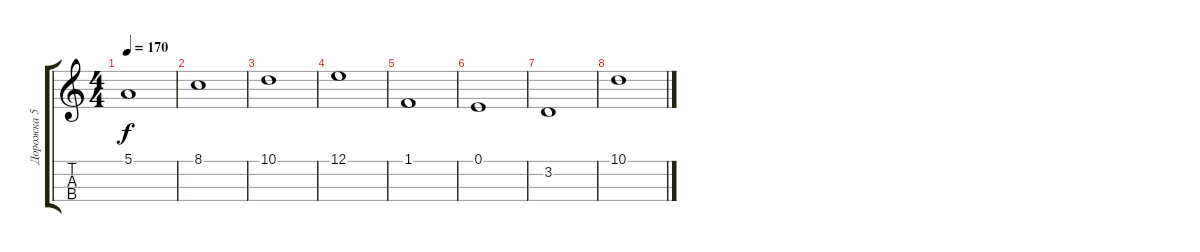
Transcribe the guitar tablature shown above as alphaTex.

\track ("Дорожка 5" "Дорожка 5") {instrument stringensemble2}
\staff {score tabs}
\tuning (E4 B3 G3 D3) {hide}
\ts (4 4)
\tempo 170
\clef g2
\ks c
5.1.1{dy f} |
8.1.1 |
10.1.1 |
12.1.1 |
1.1.1 |
0.1.1 |
3.2.1 |
10.1.1
